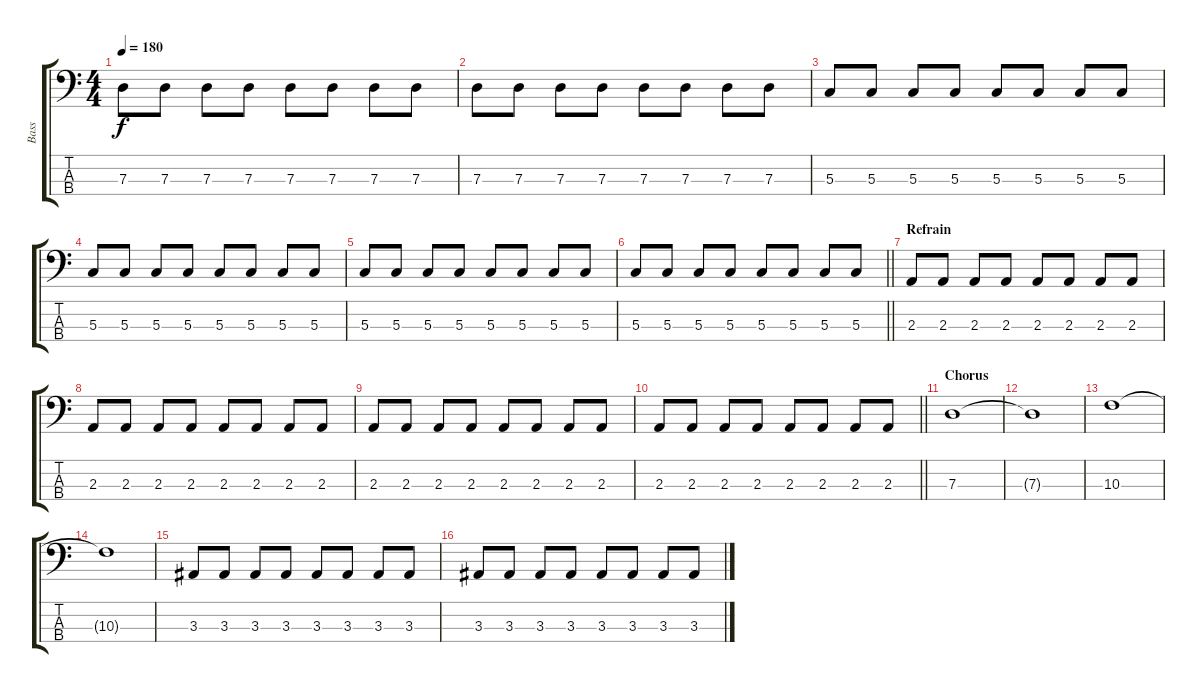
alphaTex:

\track ("Bass" "Bass") {instrument electricbasspick}
\staff {score tabs}
\tuning (F2 C2 G1 D1) {hide}
\ts (4 4)
\tempo 180
\clef f4
\ks c
7.3.8{dy f} 7.3.8 7.3.8 7.3.8 7.3.8 7.3.8 7.3.8 7.3.8 |
7.3.8 7.3.8 7.3.8 7.3.8 7.3.8 7.3.8 7.3.8 7.3.8 |
5.3.8 5.3.8 5.3.8 5.3.8 5.3.8 5.3.8 5.3.8 5.3.8 |
5.3.8 5.3.8 5.3.8 5.3.8 5.3.8 5.3.8 5.3.8 5.3.8 |
5.3.8 5.3.8 5.3.8 5.3.8 5.3.8 5.3.8 5.3.8 5.3.8 |
\barLineRight lightlight
5.3.8 5.3.8 5.3.8 5.3.8 5.3.8 5.3.8 5.3.8 5.3.8 |
\section ("" "Refrain")
2.3.8 2.3.8 2.3.8 2.3.8 2.3.8 2.3.8 2.3.8 2.3.8 |
2.3.8 2.3.8 2.3.8 2.3.8 2.3.8 2.3.8 2.3.8 2.3.8 |
2.3.8 2.3.8 2.3.8 2.3.8 2.3.8 2.3.8 2.3.8 2.3.8 |
\barLineRight lightlight
2.3.8 2.3.8 2.3.8 2.3.8 2.3.8 2.3.8 2.3.8 2.3.8 |
\section ("" "Chorus")
7.3.1 |
7.3{t}.1 |
10.3.1 |
10.3{t}.1 |
3.3.8 3.3.8 3.3.8 3.3.8 3.3.8 3.3.8 3.3.8 3.3.8 |
3.3.8 3.3.8 3.3.8 3.3.8 3.3.8 3.3.8 3.3.8 3.3.8
